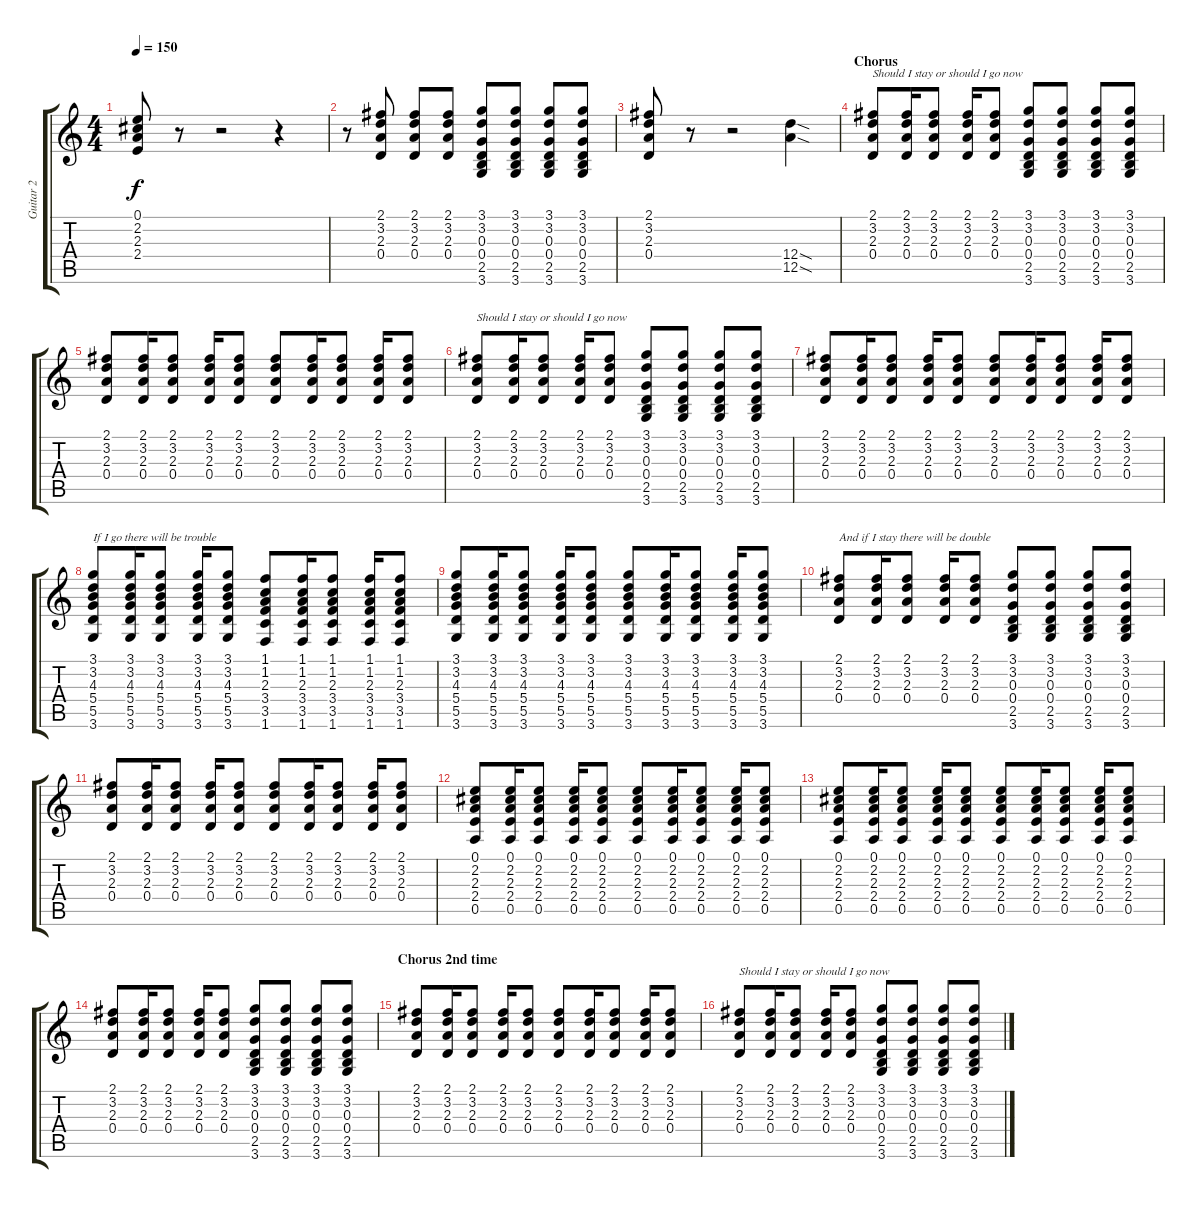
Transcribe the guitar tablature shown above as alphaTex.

\track ("Guitar 2" "Guitar 2") {instrument distortionguitar}
\staff {score tabs}
\tuning (E4 B3 G3 D3 A2 E2) {hide}
\ts (4 4)
\tempo 150
\clef g2
\ks c
(0.1 2.2 2.3 2.4).8{dy f} r.8 r.2 r.4 |
r.8 (2.1 3.2 2.3 0.4).8 (2.1 3.2 2.3 0.4).8 (2.1 3.2 2.3 0.4).8 (3.1 3.2 0.3 0.4 2.5 3.6).8 (3.1 3.2 0.3 0.4 2.5 3.6).8 (3.1 3.2 0.3 0.4 2.5 3.6).8 (3.1 3.2 0.3 0.4 2.5 3.6).8 |
(2.1 3.2 2.3 0.4).8 r.8 r.2 (12.4{sod} 12.5{sod}).4 |
\section ("" "Chorus")
(2.1 3.2 2.3 0.4).8{txt "Should I stay or should I go now"} (2.1 3.2 2.3 0.4).16 (2.1 3.2 2.3 0.4).8 (2.1 3.2 2.3 0.4).16 (2.1 3.2 2.3 0.4).8 (3.1 3.2 0.3 0.4 2.5 3.6).8 (3.1 3.2 0.3 0.4 2.5 3.6).8 (3.1 3.2 0.3 0.4 2.5 3.6).8 (3.1 3.2 0.3 0.4 2.5 3.6).8 |
(2.1 3.2 2.3 0.4).8 (2.1 3.2 2.3 0.4).16 (2.1 3.2 2.3 0.4).8 (2.1 3.2 2.3 0.4).16 (2.1 3.2 2.3 0.4).8 (2.1 3.2 2.3 0.4).8 (2.1 3.2 2.3 0.4).16 (2.1 3.2 2.3 0.4).8 (2.1 3.2 2.3 0.4).16 (2.1 3.2 2.3 0.4).8 |
(2.1 3.2 2.3 0.4).8{txt "Should I stay or should I go now"} (2.1 3.2 2.3 0.4).16 (2.1 3.2 2.3 0.4).8 (2.1 3.2 2.3 0.4).16 (2.1 3.2 2.3 0.4).8 (3.1 3.2 0.3 0.4 2.5 3.6).8 (3.1 3.2 0.3 0.4 2.5 3.6).8 (3.1 3.2 0.3 0.4 2.5 3.6).8 (3.1 3.2 0.3 0.4 2.5 3.6).8 |
(2.1 3.2 2.3 0.4).8 (2.1 3.2 2.3 0.4).16 (2.1 3.2 2.3 0.4).8 (2.1 3.2 2.3 0.4).16 (2.1 3.2 2.3 0.4).8 (2.1 3.2 2.3 0.4).8 (2.1 3.2 2.3 0.4).16 (2.1 3.2 2.3 0.4).8 (2.1 3.2 2.3 0.4).16 (2.1 3.2 2.3 0.4).8 |
(3.1 3.2 4.3 5.4 5.5 3.6).8{txt "If I go there will be trouble"} (3.1 3.2 4.3 5.4 5.5 3.6).16 (3.1 3.2 4.3 5.4 5.5 3.6).8 (3.1 3.2 4.3 5.4 5.5 3.6).16 (3.1 3.2 4.3 5.4 5.5 3.6).8 (1.1 1.2 2.3 3.4 3.5 1.6).8 (1.1 1.2 2.3 3.4 3.5 1.6).16 (1.1 1.2 2.3 3.4 3.5 1.6).8 (1.1 1.2 2.3 3.4 3.5 1.6).16 (1.1 1.2 2.3 3.4 3.5 1.6).8 |
(3.1 3.2 4.3 5.4 5.5 3.6).8 (3.1 3.2 4.3 5.4 5.5 3.6).16 (3.1 3.2 4.3 5.4 5.5 3.6).8 (3.1 3.2 4.3 5.4 5.5 3.6).16 (3.1 3.2 4.3 5.4 5.5 3.6).8 (3.1 3.2 4.3 5.4 5.5 3.6).8 (3.1 3.2 4.3 5.4 5.5 3.6).16 (3.1 3.2 4.3 5.4 5.5 3.6).8 (3.1 3.2 4.3 5.4 5.5 3.6).16 (3.1 3.2 4.3 5.4 5.5 3.6).8 |
(2.1 3.2 2.3 0.4).8{txt "And if I stay there will be double"} (2.1 3.2 2.3 0.4).16 (2.1 3.2 2.3 0.4).8 (2.1 3.2 2.3 0.4).16 (2.1 3.2 2.3 0.4).8 (3.1 3.2 0.3 0.4 2.5 3.6).8 (3.1 3.2 0.3 0.4 2.5 3.6).8 (3.1 3.2 0.3 0.4 2.5 3.6).8 (3.1 3.2 0.3 0.4 2.5 3.6).8 |
(2.1 3.2 2.3 0.4).8 (2.1 3.2 2.3 0.4).16 (2.1 3.2 2.3 0.4).8 (2.1 3.2 2.3 0.4).16 (2.1 3.2 2.3 0.4).8 (2.1 3.2 2.3 0.4).8 (2.1 3.2 2.3 0.4).16 (2.1 3.2 2.3 0.4).8 (2.1 3.2 2.3 0.4).16 (2.1 3.2 2.3 0.4).8 |
(0.1 2.2 2.3 2.4 0.5).8 (0.1 2.2 2.3 2.4 0.5).16 (0.1 2.2 2.3 2.4 0.5).8 (0.1 2.2 2.3 2.4 0.5).16 (0.1 2.2 2.3 2.4 0.5).8 (0.1 2.2 2.3 2.4 0.5).8 (0.1 2.2 2.3 2.4 0.5).16 (0.1 2.2 2.3 2.4 0.5).8 (0.1 2.2 2.3 2.4 0.5).16 (0.1 2.2 2.3 2.4 0.5).8 |
(0.1 2.2 2.3 2.4 0.5).8 (0.1 2.2 2.3 2.4 0.5).16 (0.1 2.2 2.3 2.4 0.5).8 (0.1 2.2 2.3 2.4 0.5).16 (0.1 2.2 2.3 2.4 0.5).8 (0.1 2.2 2.3 2.4 0.5).8 (0.1 2.2 2.3 2.4 0.5).16 (0.1 2.2 2.3 2.4 0.5).8 (0.1 2.2 2.3 2.4 0.5).16 (0.1 2.2 2.3 2.4 0.5).8 |
(2.1 3.2 2.3 0.4).8 (2.1 3.2 2.3 0.4).16 (2.1 3.2 2.3 0.4).8 (2.1 3.2 2.3 0.4).16 (2.1 3.2 2.3 0.4).8 (3.1 3.2 0.3 0.4 2.5 3.6).8 (3.1 3.2 0.3 0.4 2.5 3.6).8 (3.1 3.2 0.3 0.4 2.5 3.6).8 (3.1 3.2 0.3 0.4 2.5 3.6).8 |
\section ("" "Chorus 2nd time")
(2.1 3.2 2.3 0.4).8 (2.1 3.2 2.3 0.4).16 (2.1 3.2 2.3 0.4).8 (2.1 3.2 2.3 0.4).16 (2.1 3.2 2.3 0.4).8 (2.1 3.2 2.3 0.4).8 (2.1 3.2 2.3 0.4).16 (2.1 3.2 2.3 0.4).8 (2.1 3.2 2.3 0.4).16 (2.1 3.2 2.3 0.4).8 |
(2.1 3.2 2.3 0.4).8{txt "Should I stay or should I go now"} (2.1 3.2 2.3 0.4).16 (2.1 3.2 2.3 0.4).8 (2.1 3.2 2.3 0.4).16 (2.1 3.2 2.3 0.4).8 (3.1 3.2 0.3 0.4 2.5 3.6).8 (3.1 3.2 0.3 0.4 2.5 3.6).8 (3.1 3.2 0.3 0.4 2.5 3.6).8 (3.1 3.2 0.3 0.4 2.5 3.6).8
